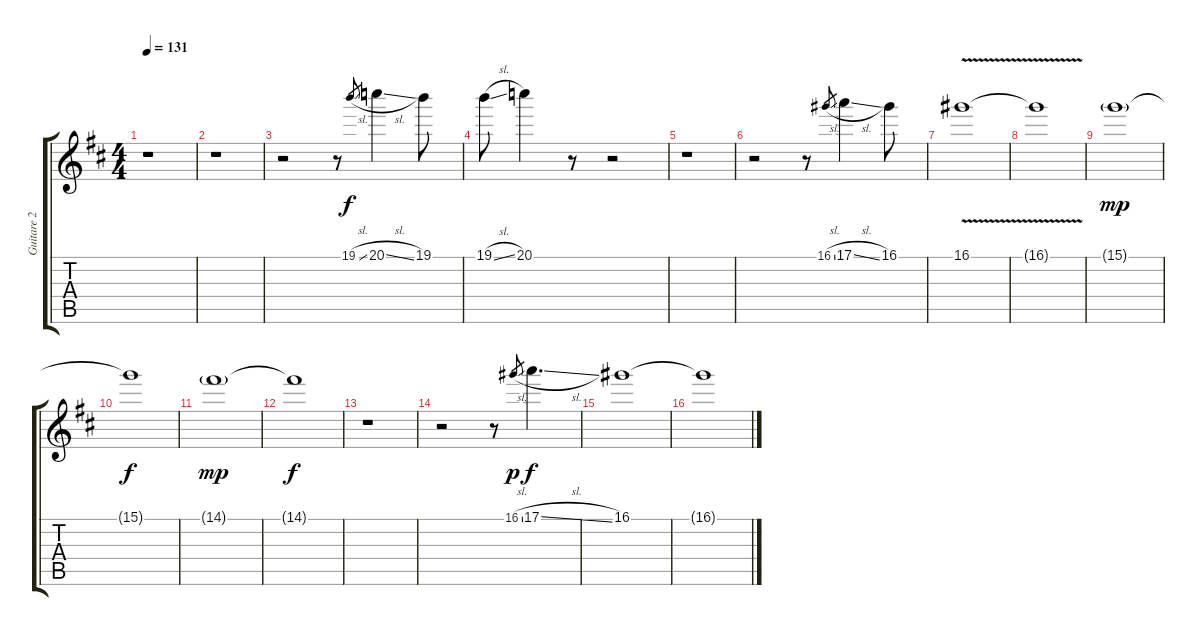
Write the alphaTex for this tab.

\track ("Guitare 2" "Guitare 2") {instrument electricguitarjazz}
\staff {score tabs}
\tuning (E4 B3 G3 D3 A2 E2) {hide}
\ts (4 4)
\tempo 131
\clef g2
\ks d
r.1{dy f} |
r.1 |
r.2 r.8 19.1{sl}.8{gr} 20.1{sl}.4 19.1.8 |
19.1{sl}.8 20.1.4 r.8 r.2 |
r.1 |
r.2 r.8 16.1{sl}.8{gr} 17.1{sl}.4 16.1.8 |
16.1{v}.1 |
16.1{t}.1 |
15.1{g}.1{dy mp} |
15.1{t}.1{dy f} |
14.1{g}.1{dy mp} |
14.1{t}.1{dy f} |
r.1 |
r.2 r.8 16.1{sl}.8{gr dy p} 17.1{sl}.4{d dy f} |
16.1.1 |
16.1{t}.1
